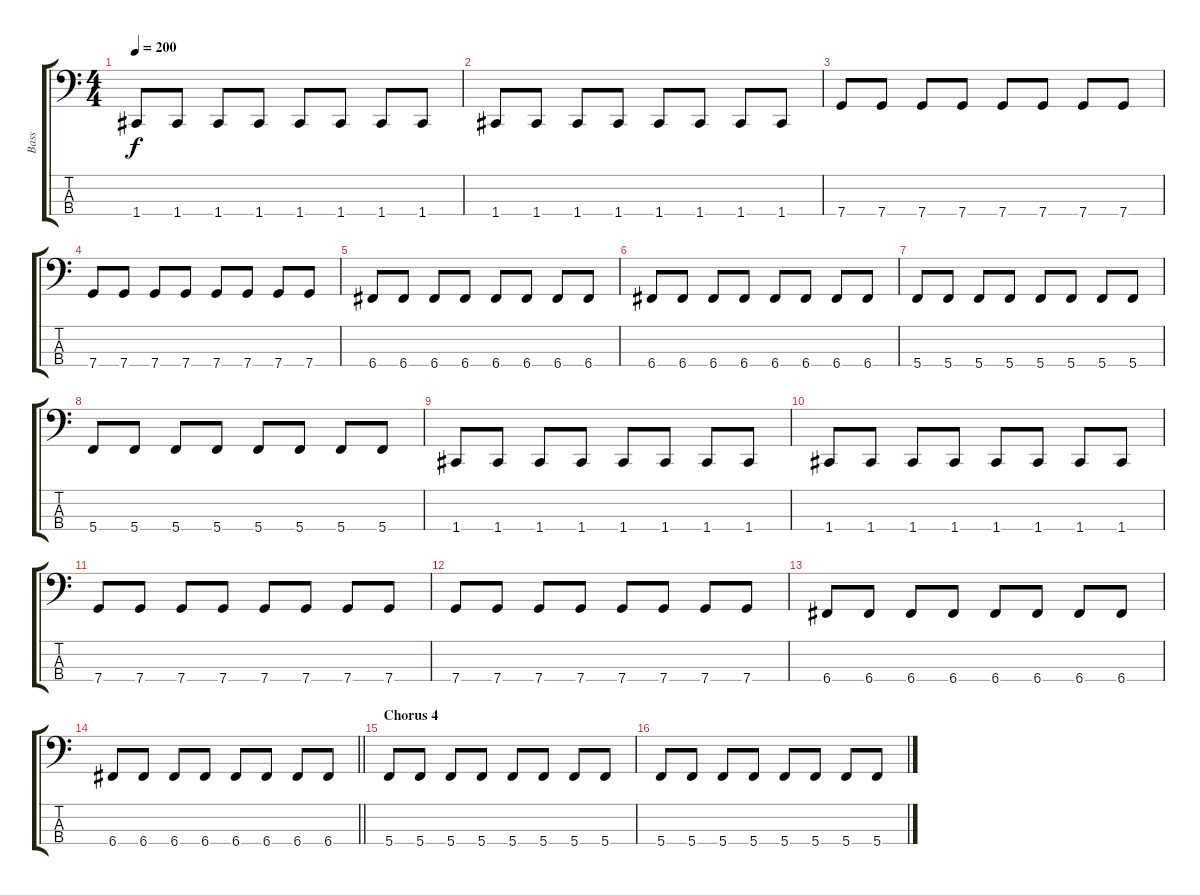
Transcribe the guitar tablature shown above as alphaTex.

\track ("Bass" "Bass") {instrument electricbasspick}
\staff {score tabs}
\tuning (F2 C2 G1 C1) {hide}
\ts (4 4)
\tempo 200
\clef f4
\ks c
1.4.8{dy f} 1.4.8 1.4.8 1.4.8 1.4.8 1.4.8 1.4.8 1.4.8 |
1.4.8 1.4.8 1.4.8 1.4.8 1.4.8 1.4.8 1.4.8 1.4.8 |
7.4.8 7.4.8 7.4.8 7.4.8 7.4.8 7.4.8 7.4.8 7.4.8 |
7.4.8 7.4.8 7.4.8 7.4.8 7.4.8 7.4.8 7.4.8 7.4.8 |
6.4.8 6.4.8 6.4.8 6.4.8 6.4.8 6.4.8 6.4.8 6.4.8 |
6.4.8 6.4.8 6.4.8 6.4.8 6.4.8 6.4.8 6.4.8 6.4.8 |
5.4.8 5.4.8 5.4.8 5.4.8 5.4.8 5.4.8 5.4.8 5.4.8 |
5.4.8 5.4.8 5.4.8 5.4.8 5.4.8 5.4.8 5.4.8 5.4.8 |
1.4.8 1.4.8 1.4.8 1.4.8 1.4.8 1.4.8 1.4.8 1.4.8 |
1.4.8 1.4.8 1.4.8 1.4.8 1.4.8 1.4.8 1.4.8 1.4.8 |
7.4.8 7.4.8 7.4.8 7.4.8 7.4.8 7.4.8 7.4.8 7.4.8 |
7.4.8 7.4.8 7.4.8 7.4.8 7.4.8 7.4.8 7.4.8 7.4.8 |
6.4.8 6.4.8 6.4.8 6.4.8 6.4.8 6.4.8 6.4.8 6.4.8 |
\barLineRight lightlight
6.4.8 6.4.8 6.4.8 6.4.8 6.4.8 6.4.8 6.4.8 6.4.8 |
\section ("" "Chorus 4")
5.4.8 5.4.8 5.4.8 5.4.8 5.4.8 5.4.8 5.4.8 5.4.8 |
5.4.8 5.4.8 5.4.8 5.4.8 5.4.8 5.4.8 5.4.8 5.4.8
